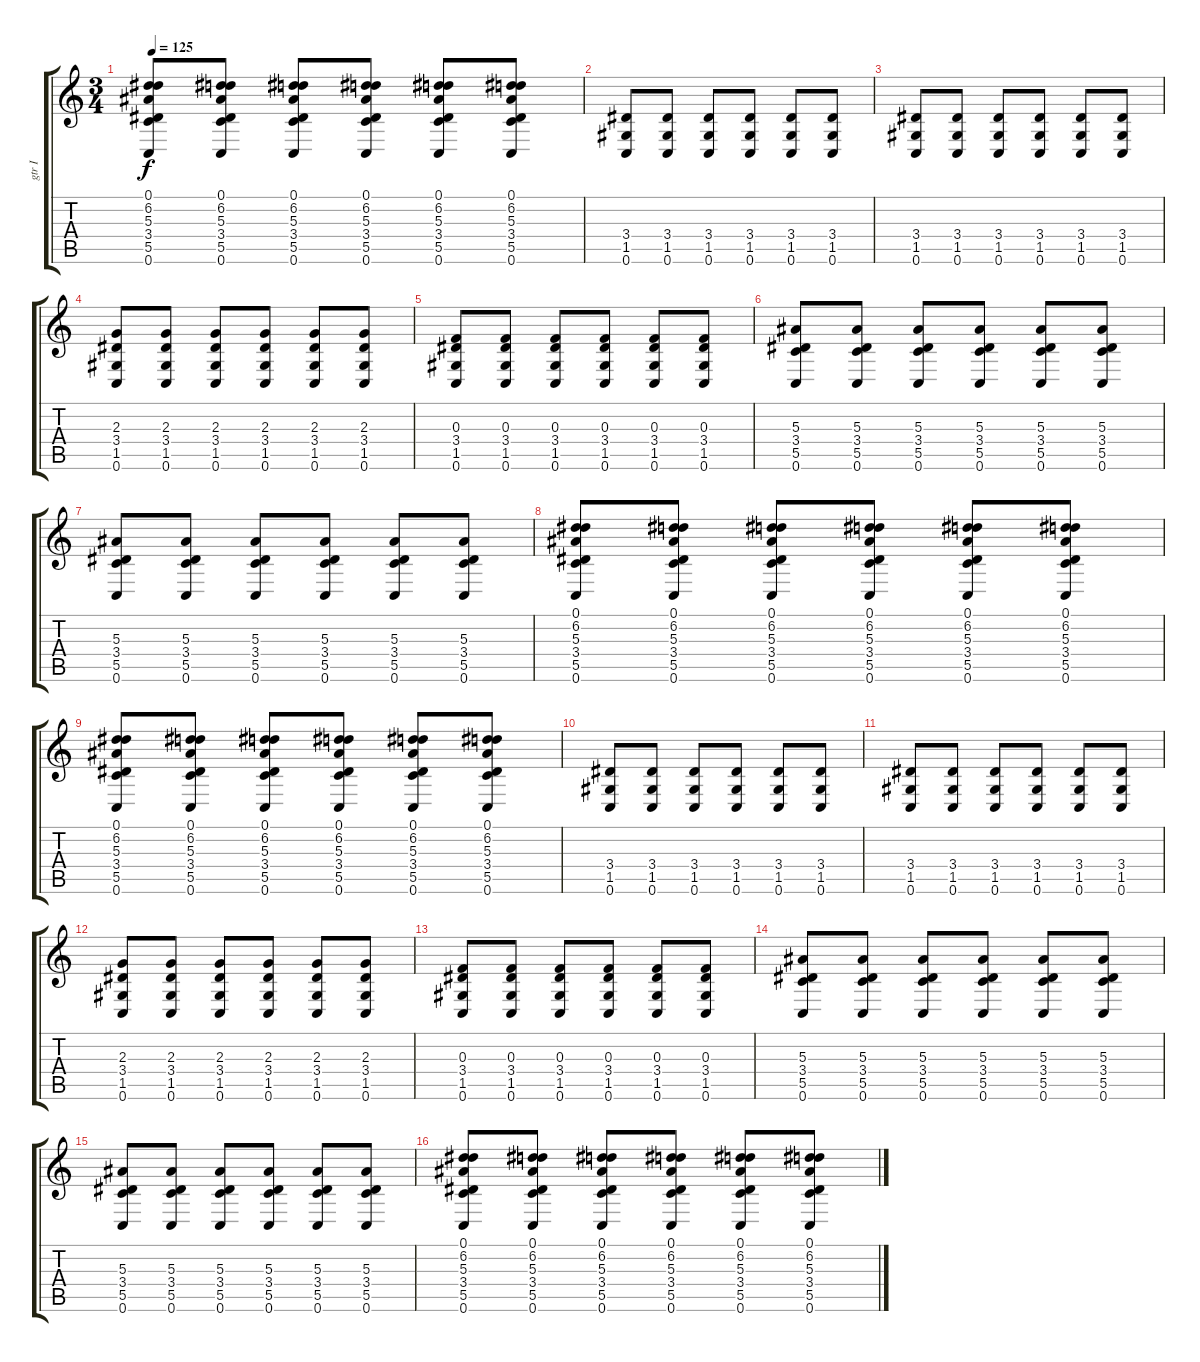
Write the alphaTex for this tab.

\track ("gtr I" "gtr I") {instrument electricguitarjazz}
\staff {score tabs}
\tuning (D4 A3 F3 C3 G2 C2) {hide}
\ts (3 4)
\tempo 125
\clef g2
\ks c
(0.1 6.2 5.3 3.4 5.5 0.6).8{dy f} (0.1 6.2 5.3 3.4 5.5 0.6).8 (0.1 6.2 5.3 3.4 5.5 0.6).8 (0.1 6.2 5.3 3.4 5.5 0.6).8 (0.1 6.2 5.3 3.4 5.5 0.6).8 (0.1 6.2 5.3 3.4 5.5 0.6).8 |
(3.4 1.5 0.6).8 (3.4 1.5 0.6).8 (3.4 1.5 0.6).8 (3.4 1.5 0.6).8 (3.4 1.5 0.6).8 (3.4 1.5 0.6).8 |
(3.4 1.5 0.6).8 (3.4 1.5 0.6).8 (3.4 1.5 0.6).8 (3.4 1.5 0.6).8 (3.4 1.5 0.6).8 (3.4 1.5 0.6).8 |
(2.3 3.4 1.5 0.6).8 (2.3 3.4 1.5 0.6).8 (2.3 3.4 1.5 0.6).8 (2.3 3.4 1.5 0.6).8 (2.3 3.4 1.5 0.6).8 (2.3 3.4 1.5 0.6).8 |
(0.3 3.4 1.5 0.6).8 (0.3 3.4 1.5 0.6).8 (0.3 3.4 1.5 0.6).8 (0.3 3.4 1.5 0.6).8 (0.3 3.4 1.5 0.6).8 (0.3 3.4 1.5 0.6).8 |
(5.3 3.4 5.5 0.6).8 (5.3 3.4 5.5 0.6).8 (5.3 3.4 5.5 0.6).8 (5.3 3.4 5.5 0.6).8 (5.3 3.4 5.5 0.6).8 (5.3 3.4 5.5 0.6).8 |
(5.3 3.4 5.5 0.6).8 (5.3 3.4 5.5 0.6).8 (5.3 3.4 5.5 0.6).8 (5.3 3.4 5.5 0.6).8 (5.3 3.4 5.5 0.6).8 (5.3 3.4 5.5 0.6).8 |
(0.1 6.2 5.3 3.4 5.5 0.6).8 (0.1 6.2 5.3 3.4 5.5 0.6).8 (0.1 6.2 5.3 3.4 5.5 0.6).8 (0.1 6.2 5.3 3.4 5.5 0.6).8 (0.1 6.2 5.3 3.4 5.5 0.6).8 (0.1 6.2 5.3 3.4 5.5 0.6).8 |
(0.1 6.2 5.3 3.4 5.5 0.6).8 (0.1 6.2 5.3 3.4 5.5 0.6).8 (0.1 6.2 5.3 3.4 5.5 0.6).8 (0.1 6.2 5.3 3.4 5.5 0.6).8 (0.1 6.2 5.3 3.4 5.5 0.6).8 (0.1 6.2 5.3 3.4 5.5 0.6).8 |
(3.4 1.5 0.6).8 (3.4 1.5 0.6).8 (3.4 1.5 0.6).8 (3.4 1.5 0.6).8 (3.4 1.5 0.6).8 (3.4 1.5 0.6).8 |
(3.4 1.5 0.6).8 (3.4 1.5 0.6).8 (3.4 1.5 0.6).8 (3.4 1.5 0.6).8 (3.4 1.5 0.6).8 (3.4 1.5 0.6).8 |
(2.3 3.4 1.5 0.6).8 (2.3 3.4 1.5 0.6).8 (2.3 3.4 1.5 0.6).8 (2.3 3.4 1.5 0.6).8 (2.3 3.4 1.5 0.6).8 (2.3 3.4 1.5 0.6).8 |
(0.3 3.4 1.5 0.6).8 (0.3 3.4 1.5 0.6).8 (0.3 3.4 1.5 0.6).8 (0.3 3.4 1.5 0.6).8 (0.3 3.4 1.5 0.6).8 (0.3 3.4 1.5 0.6).8 |
(5.3 3.4 5.5 0.6).8 (5.3 3.4 5.5 0.6).8 (5.3 3.4 5.5 0.6).8 (5.3 3.4 5.5 0.6).8 (5.3 3.4 5.5 0.6).8 (5.3 3.4 5.5 0.6).8 |
(5.3 3.4 5.5 0.6).8 (5.3 3.4 5.5 0.6).8 (5.3 3.4 5.5 0.6).8 (5.3 3.4 5.5 0.6).8 (5.3 3.4 5.5 0.6).8 (5.3 3.4 5.5 0.6).8 |
(0.1 6.2 5.3 3.4 5.5 0.6).8 (0.1 6.2 5.3 3.4 5.5 0.6).8 (0.1 6.2 5.3 3.4 5.5 0.6).8 (0.1 6.2 5.3 3.4 5.5 0.6).8 (0.1 6.2 5.3 3.4 5.5 0.6).8 (0.1 6.2 5.3 3.4 5.5 0.6).8
